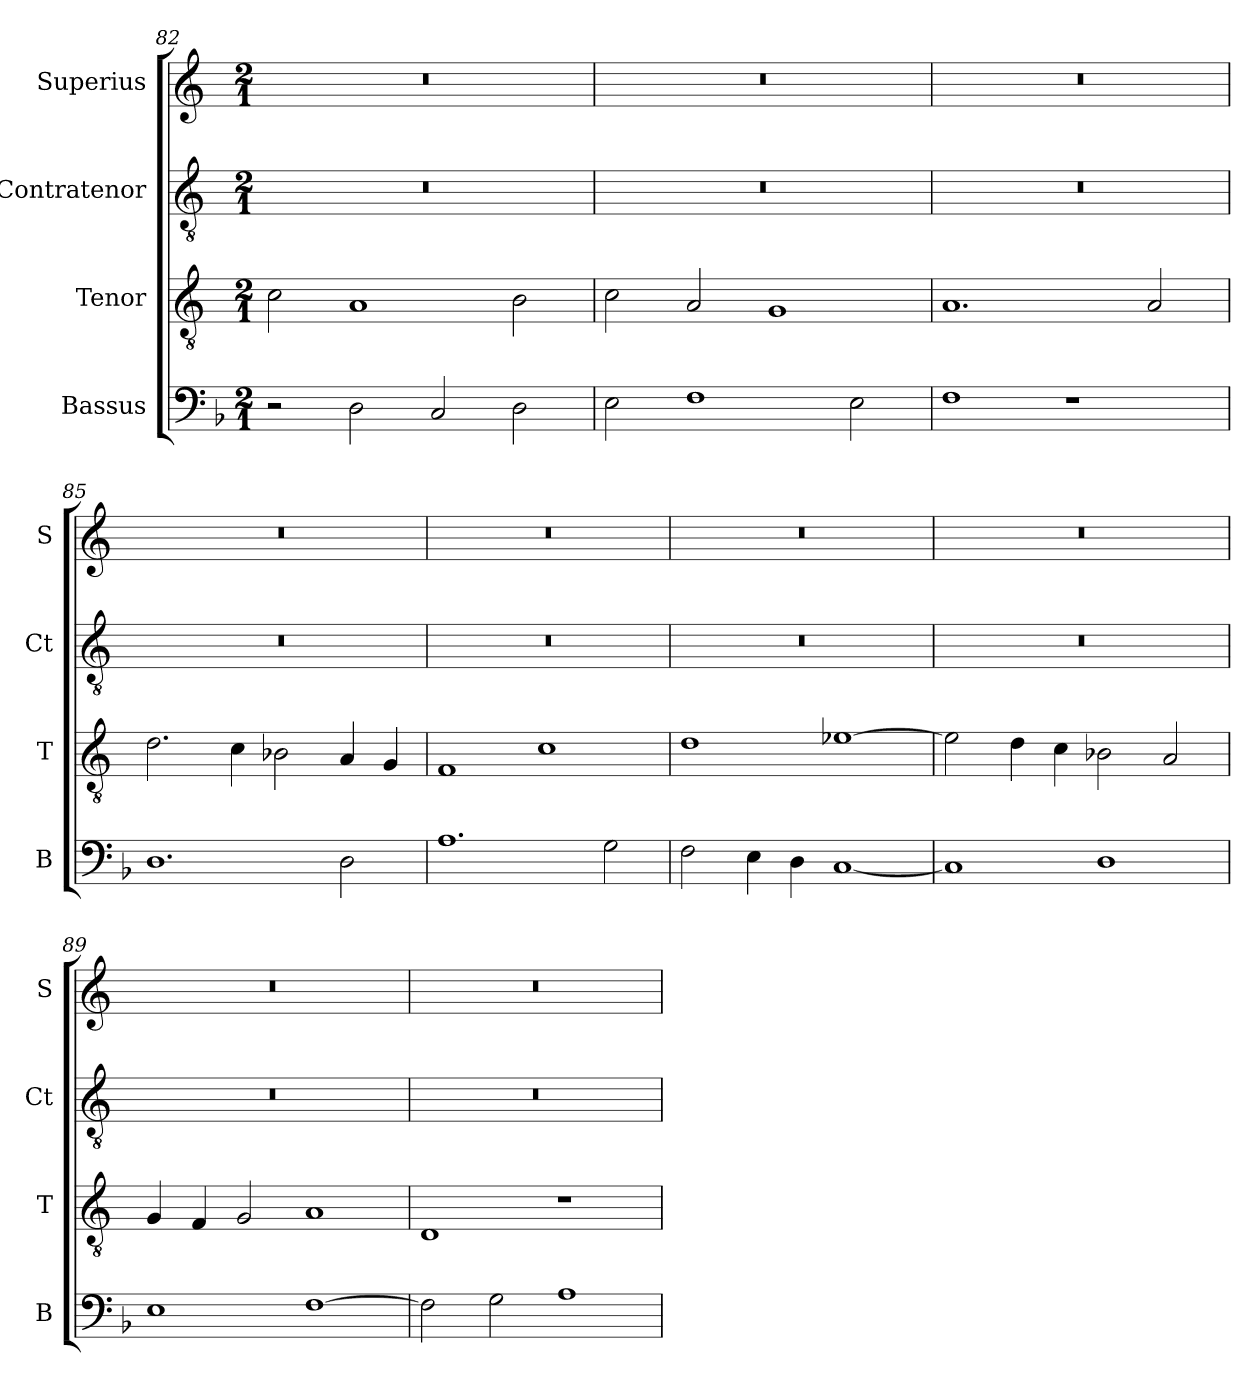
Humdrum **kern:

**kern	**kern	**kern	**kern
*part4	*part3	*part2	*part1
*staff4	*staff3	*staff2	*staff1
*I"Bassus	*I"Tenor	*I"Contratenor	*I"Superius
*I'B	*I'T	*I'Ct	*I'S
*clefF4	*clefGv2	*clefGv2	*clefG2
*k[b-]	*k[]	*k[]	*k[]
*M2/1	*M2/1	*M2/1	*M2/1
=82	=82	=82	=82
2r	2c	0r	0r
2D	1A	.	.
2C	.	.	.
2D	2B	.	.
=83	=83	=83	=83
2E	2c	0r	0r
1F	2A	.	.
.	1G	.	.
2E	.	.	.
=84	=84	=84	=84
1F	1.A	0r	0r
1r	.	.	.
.	2A	.	.
=85	=85	=85	=85
1.D	2.d	0r	0r
.	4c	.	.
.	2B-X	.	.
2D	4A	.	.
.	4G	.	.
=86	=86	=86	=86
1.A	1F	0r	0r
.	1c	.	.
2G	.	.	.
=87	=87	=87	=87
2F	1d	0r	0r
4E	.	.	.
4D	.	.	.
[1C	[1e-X	.	.
=88	=88	=88	=88
1C]	2e-]	0r	0r
.	4d	.	.
.	4c	.	.
1D	2B-X	.	.
.	2A	.	.
=89	=89	=89	=89
1E	4G	0r	0r
.	4F	.	.
.	2G	.	.
[1F	1A	.	.
=90	=90	=90	=90
2F]	1D	0r	0r
2G	.	.	.
1A	1r	.	.
=	=	=	=
*-	*-	*-	*-
